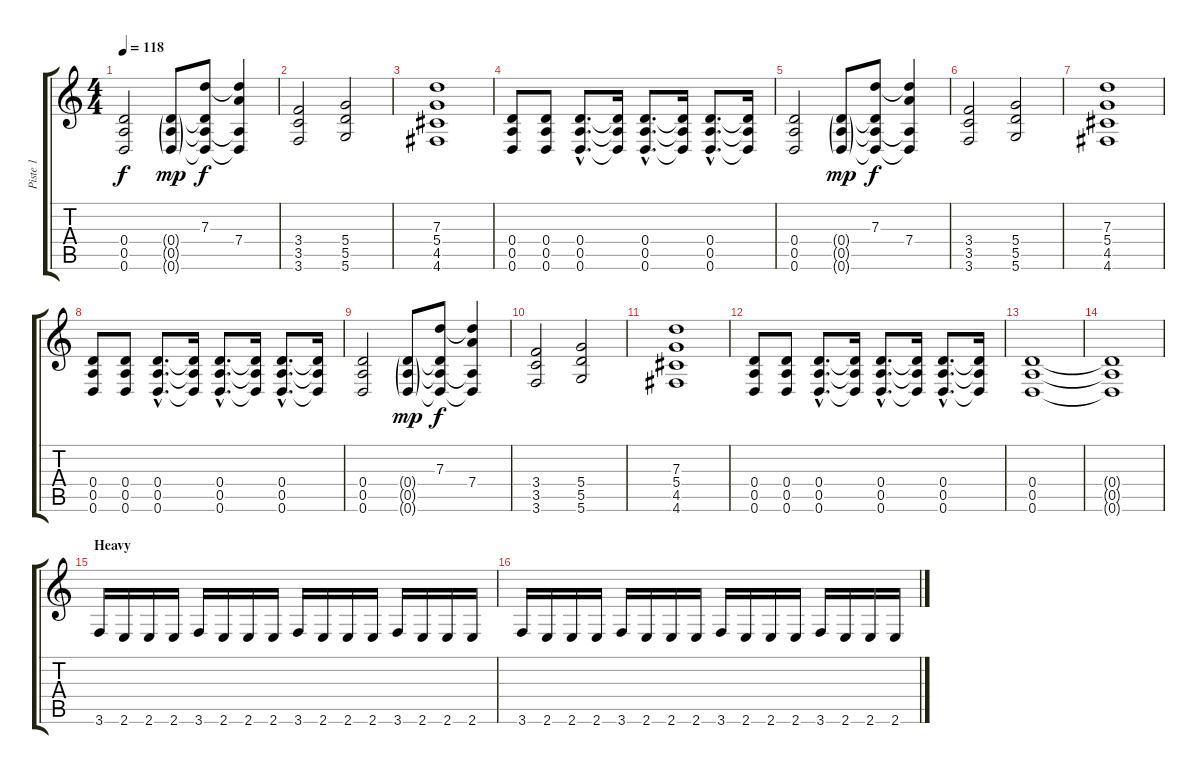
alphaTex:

\track ("Piste 1" "Piste 1") {instrument distortionguitar}
\staff {score tabs}
\tuning (E4 B3 G3 D3 A2 D2) {hide}
\ts (4 4)
\tempo 118
\clef g2
\ks c
(0.4 0.5 0.6).2{dy f volume 16 instrument electricguitarjazz} (0.4{g} 0.5{g} 0.6{g}).8{dy mp} (7.3 0.4{t} 0.5{t} 0.6{t}).8{dy f} (7.3{t} 7.4 0.5{t} 0.6{t}).4 |
(3.4 3.5 3.6).2 (5.4 5.5 5.6).2 |
(7.3 5.4 4.5 4.6).1 |
(0.4 0.5 0.6).8 (0.4 0.5 0.6).8 (0.4{hac} 0.5{hac} 0.6{hac}).8{d} (0.4{t} 0.5{t} 0.6{t}).16 (0.4{hac} 0.5{hac} 0.6{hac}).8{d} (0.4{t} 0.5{t} 0.6{t}).16 (0.4{hac} 0.5{hac} 0.6{hac}).8{d} (0.4{t} 0.5{t} 0.6{t}).16 |
(0.4 0.5 0.6).2{volume 16 instrument electricguitarjazz} (0.4{g} 0.5{g} 0.6{g}).8{dy mp} (7.3 0.4{t} 0.5{t} 0.6{t}).8{dy f} (7.3{t} 7.4 0.5{t} 0.6{t}).4 |
(3.4 3.5 3.6).2 (5.4 5.5 5.6).2 |
(7.3 5.4 4.5 4.6).1 |
(0.4 0.5 0.6).8 (0.4 0.5 0.6).8 (0.4{hac} 0.5{hac} 0.6{hac}).8{d} (0.4{t} 0.5{t} 0.6{t}).16 (0.4{hac} 0.5{hac} 0.6{hac}).8{d} (0.4{t} 0.5{t} 0.6{t}).16 (0.4{hac} 0.5{hac} 0.6{hac}).8{d} (0.4{t} 0.5{t} 0.6{t}).16 |
(0.4 0.5 0.6).2{volume 16 instrument electricguitarjazz} (0.4{g} 0.5{g} 0.6{g}).8{dy mp} (7.3 0.4{t} 0.5{t} 0.6{t}).8{dy f} (7.3{t} 7.4 0.5{t} 0.6{t}).4 |
(3.4 3.5 3.6).2 (5.4 5.5 5.6).2 |
(7.3 5.4 4.5 4.6).1 |
(0.4 0.5 0.6).8 (0.4 0.5 0.6).8 (0.4{hac} 0.5{hac} 0.6{hac}).8{d} (0.4{t} 0.5{t} 0.6{t}).16 (0.4{hac} 0.5{hac} 0.6{hac}).8{d} (0.4{t} 0.5{t} 0.6{t}).16 (0.4{hac} 0.5{hac} 0.6{hac}).8{d} (0.4{t} 0.5{t} 0.6{t}).16 |
(0.4 0.5 0.6).1 |
(0.4{t} 0.5{t} 0.6{t}).1 |
\section ("" "Heavy")
3.6.16{balance 0 instrument distortionguitar} 2.6.16 2.6.16 2.6.16 3.6.16 2.6.16 2.6.16 2.6.16 3.6.16 2.6.16 2.6.16 2.6.16 3.6.16 2.6.16 2.6.16 2.6.16 |
3.6.16 2.6.16 2.6.16 2.6.16 3.6.16 2.6.16 2.6.16 2.6.16 3.6.16 2.6.16 2.6.16 2.6.16 3.6.16 2.6.16 2.6.16 2.6.16
